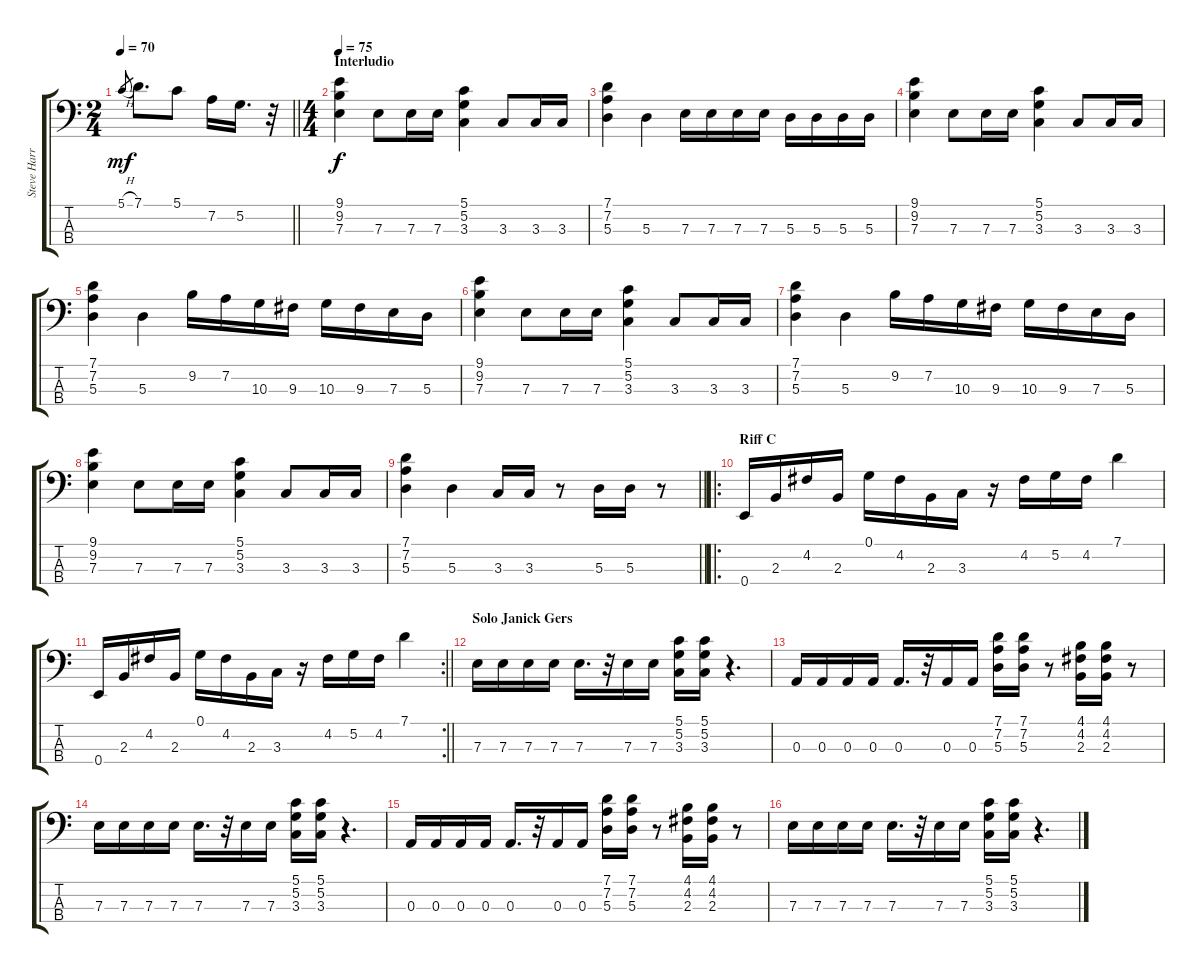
\track ("Steve Harris" "Steve Harr") {instrument electricbassfinger}
\staff {score tabs}
\tuning (G2 D2 A1 E1) {hide}
\ts (2 4)
\tempo 70
\clef f4
\barLineRight lightlight
\ks c
5.1{h}.8{gr dy mf} 7.1.8{d} 5.1.8 7.2.16 5.2.16{d} r.32 |
\ts (4 4)
\section ("" "Interludio")
\tempo 75
(9.1 9.2 7.3).4{dy f} 7.3.8 7.3.16 7.3.16 (5.1 5.2 3.3).4 3.3.8 3.3.16 3.3.16 |
(7.1 7.2 5.3).4 5.3.4 7.3.16 7.3.16 7.3.16 7.3.16 5.3.16 5.3.16 5.3.16 5.3.16 |
(9.1 9.2 7.3).4 7.3.8 7.3.16 7.3.16 (5.1 5.2 3.3).4 3.3.8 3.3.16 3.3.16 |
(7.1 7.2 5.3).4 5.3.4 9.2.16 7.2.16 10.3.16 9.3.16 10.3.16 9.3.16 7.3.16 5.3.16 |
(9.1 9.2 7.3).4 7.3.8 7.3.16 7.3.16 (5.1 5.2 3.3).4 3.3.8 3.3.16 3.3.16 |
(7.1 7.2 5.3).4 5.3.4 9.2.16 7.2.16 10.3.16 9.3.16 10.3.16 9.3.16 7.3.16 5.3.16 |
(9.1 9.2 7.3).4 7.3.8 7.3.16 7.3.16 (5.1 5.2 3.3).4 3.3.8 3.3.16 3.3.16 |
\barLineRight lightlight
(7.1 7.2 5.3).4 5.3.4 3.3.16 3.3.16 r.8 5.3.16 5.3.16 r.8 |
\ro
\section ("" "Riff C")
0.4.16 2.3.16 4.2.16 2.3.16 0.1.16 4.2.16 2.3.16 3.3.16 r.16 4.2.16 5.2.16 4.2.16 7.1.4 |
\rc 2
\barLineRight lightlight
0.4.16 2.3.16 4.2.16 2.3.16 0.1.16 4.2.16 2.3.16 3.3.16 r.16 4.2.16 5.2.16 4.2.16 7.1.4 |
\section ("" "Solo Janick Gers")
7.3.16 7.3.16 7.3.16 7.3.16 7.3.16{d} r.32 7.3.16 7.3.16 (5.1 5.2 3.3).16 (5.1 5.2 3.3).16 r.4{d} |
0.3.16 0.3.16 0.3.16 0.3.16 0.3.16{d} r.32 0.3.16 0.3.16 (7.1 7.2 5.3).16 (7.1 7.2 5.3).16 r.8 (4.1 4.2 2.3).16 (4.1 4.2 2.3).16 r.8 |
7.3.16 7.3.16 7.3.16 7.3.16 7.3.16{d} r.32 7.3.16 7.3.16 (5.1 5.2 3.3).16 (5.1 5.2 3.3).16 r.4{d} |
0.3.16 0.3.16 0.3.16 0.3.16 0.3.16{d} r.32 0.3.16 0.3.16 (7.1 7.2 5.3).16 (7.1 7.2 5.3).16 r.8 (4.1 4.2 2.3).16 (4.1 4.2 2.3).16 r.8 |
7.3.16 7.3.16 7.3.16 7.3.16 7.3.16{d} r.32 7.3.16 7.3.16 (5.1 5.2 3.3).16 (5.1 5.2 3.3).16 r.4{d}
